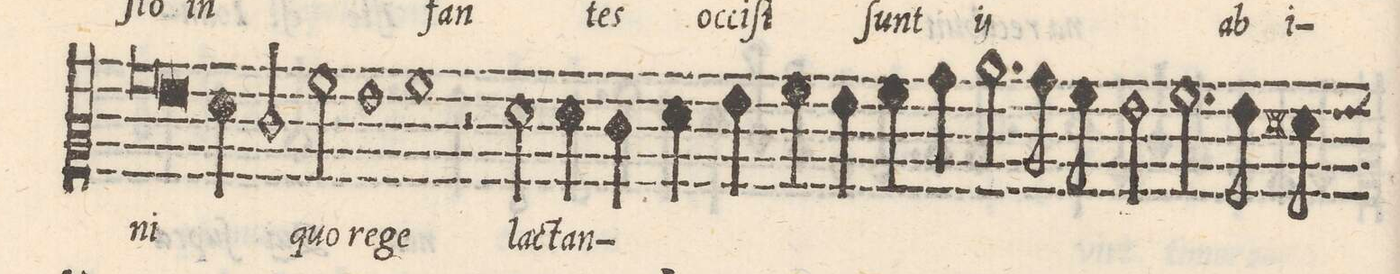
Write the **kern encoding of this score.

**kern	**text
*I"ALTO	*
*clefC2	*
*k[]	*
*met(C|)	*
*M2/1	*
=20-	=20-
*lig	*
1a	-ni-
*col	*
2.g\	.
*Xlig	*
4f\	.
*Xcol	*
=21-	=21-
2e/	.
2a\	-quo
1g	re-
=22-	=22-
1a	-ge
2rg	.
2f\	la-
=23-	=23-
4f\	-ctan-
4e\	.
4f\	.
4g\	.
4a\	.
4g\	.
4a\	.
4b\	.
=24-	=24-
2.cc\	.
8b\	.
8a\	.
2g\	.
2.a\	.
=25-	=25-
8g\	.
*custos:g#	*
8f#X\	.
*-	*-
